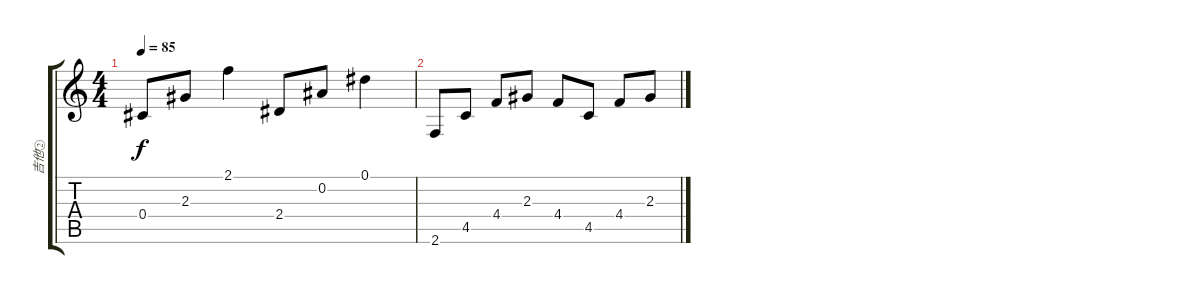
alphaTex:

\track ("吉他②" "吉他②") {instrument acousticguitarnylon}
\staff {score tabs}
\tuning (Eb4 Bb3 Gb3 Db3 Ab2 Eb2) {hide}
\ts (4 4)
\tempo 85
\clef g2
\ks c
0.4.8{dy f} 2.3.8 2.1.4 2.4.8 0.2.8 0.1.4 |
2.6.8 4.5.8 4.4.8 2.3.8 4.4.8 4.5.8 4.4.8 2.3.8
